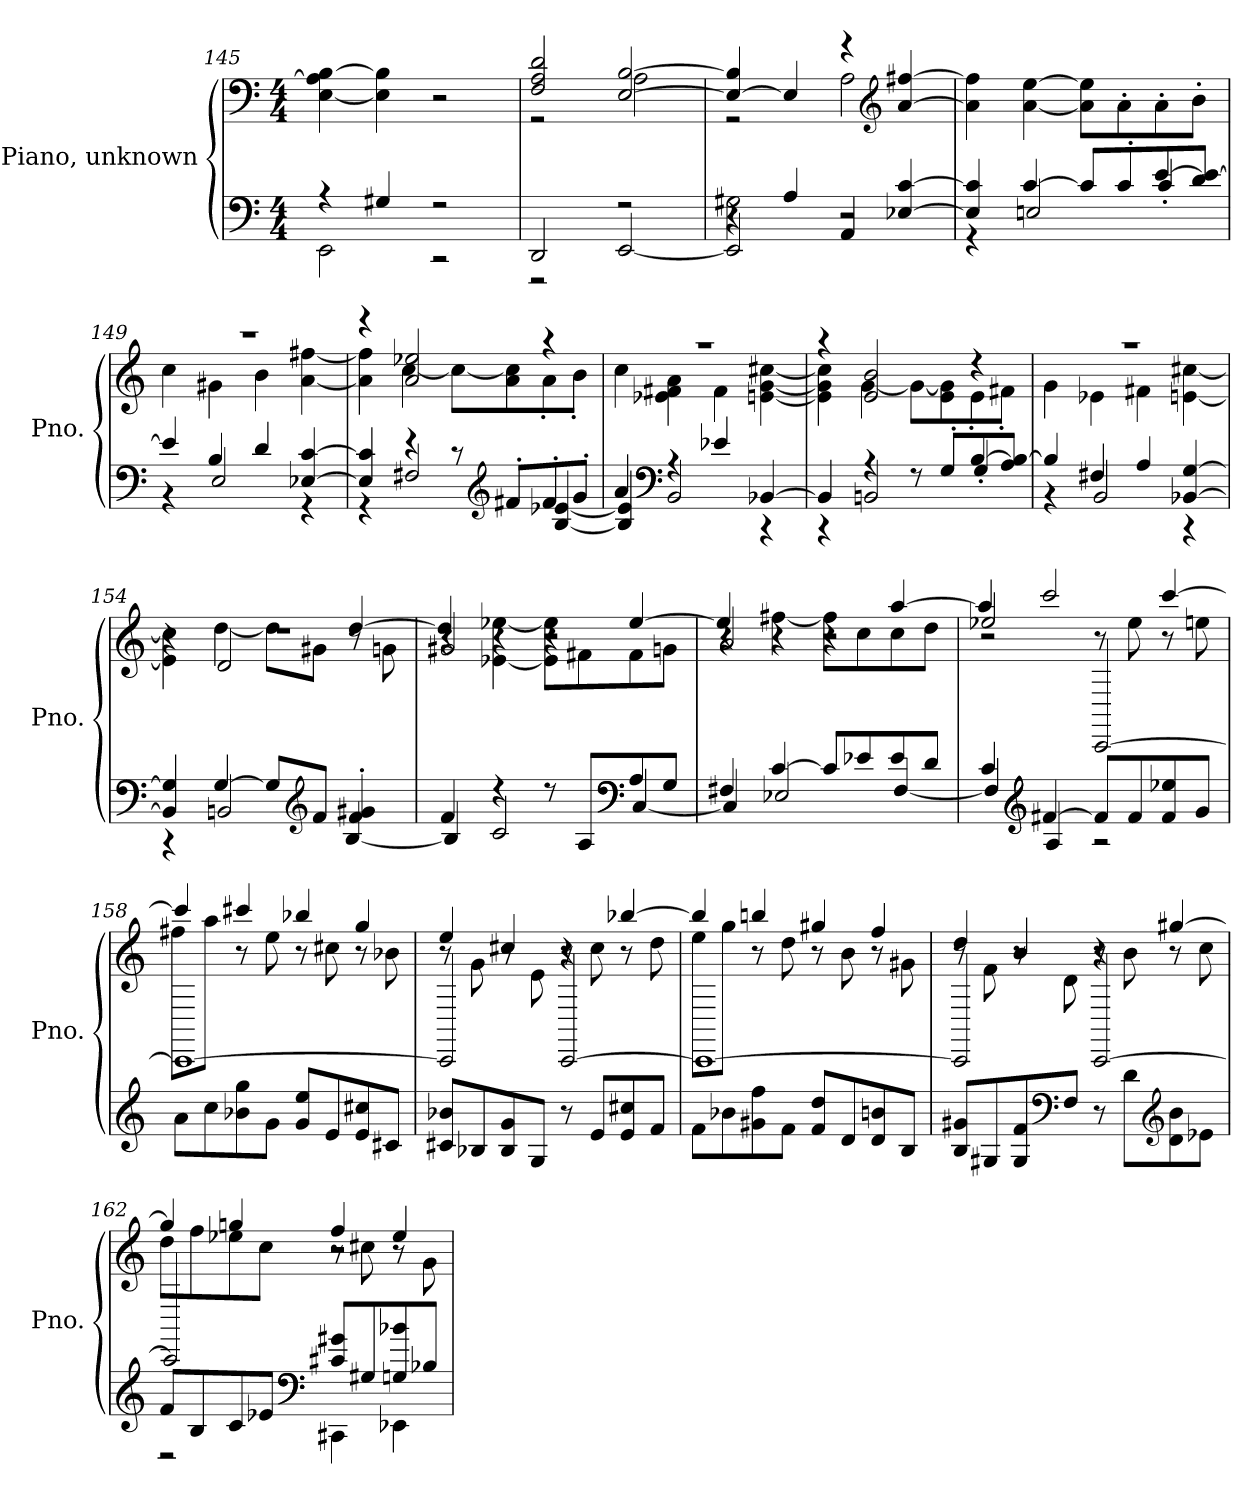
**kern	**kern
*part1	*part1
*staff2	*staff1
*I"Piano, unknown	*
*I'Pno.	*
*clefF4	*clefF4
*k[]	*k[]
*M4/4	*M4/4
=145	=145
*^	*
4r	2EE\	[4E\ 4A\] [4B\
4G#X/	.	4E\] 4B\]
2r	2r	2r
=146	=146	=146
*	*	*^
2DD/	2r	2F/ 2A/ 2d/	2r
2r	[2EE/	[2E/ [2B/	2A\
=147	=147	=147	=147
*	*^	*	*
4r	2G#X\	2EE/]	4E/_ 4B/]	2r
4A/	.	.	4E/]	.
4AA/	2r	2r	4r	2A\
*	*	*	*clefG2	*
[4E-X/ [4c/	.	.	[4a/ [4ff#X/	.
*	*v	*v	*	*
*	*	*v	*v
!!LO:LB:g=z
=148	=148	=148
4E-/] 4c/]	4r	4a\] 4ff#\]
[4c/	2En/	[4a\ [4ee\
8c/L]	.	8a\] 8ee\]L
8c'/	.	8a'\
[8e/	4c'/	8a'\
8d/ 8e/_J	.	8b'\J
=149	=149	=149
*	*	*^
4e/]	4r	1r	4cc\
4B/	2E/	.	4g#X\
4d/	.	.	4b\
[4E-X/ [4c/	4r	.	[4a\ [4ff#X\
=150	=150	=150	=150
4E-/] 4c/]	4r	4r	4a\] 4ff#\]
4r	2F#X/	2a/ 2ee-X/	[4cc\
8r	.	.	8cc\L_
*clefG2	*	*	*
8f#X'/L	.	.	8a\ 8cc\]
8f#'/	[4B/ [4e-X/	4r	8a'\
8g'/J	.	.	8b'\J
=151	=151	=151	=151
4a/	4B/] 4e-/]	1r	4cc\
*clefF4	*	*	*
4r	2BB/	.	4e-X\ 4f#X\ 4a\
4e-X/	.	.	4f#\
[4BB-X/	4r	.	[4en\ [4g\ [4cc#X\
!!LO:LB:g=z	!!
=152	=152	=152	=152
4BB-/]	4r	4r	4e\] 4g\] 4cc#\]
4r	2BBn/	2e/ 2b/	[4g\
8r	.	.	8g\L_
8G'/L	.	.	8e\ 8g\]
[8B/	4G'/	4r	8e'\
8A/ 8B/_J	.	.	8f#X'\J
=153	=153	=153	=153
4B/]	4r	1r	4g\
4F#X/	2BB/	.	4e-X\
4A/	.	.	4f#X\
[4BB-X/ [4G/	4r	.	[4en\ [4cc#X\
=154	=154	=154	=154
*	*	*	*^
4BB-/] 4G/]	4r	1r	4e\] 4cc#\]	4r
[4G/	2BBn/	.	[4dd\	2d/
8G/L]	.	.	8dd\L]	.
*clefG2	*	*	*	*
8f/J	.	.	8g#X\J	.
4f/' 4g#X/'	[4B/	.	8r	[4dd/
.	.	.	8gn\	.
=155	=155	=155	=155	=155
4f/	4B/]	2g#X/	4r	4dd/]
4r	2c/	.	[4e-X\ [4ee-X\	4r
8r	.	2r	8e-\] 8ee-\]L	4r
8A/L	.	.	8f#X\	.
*clefF4	*	*	*	*
8A/	[4C/	.	8f#\	[4ee-/
8G/J	.	.	8gn\J	.
!!LO:PB:g=z	!!	!!
=156	=156	=156	=156	=156
4F#X/	4C/]	2a/	4r	4ee-/]
[4c/	2E-X/	.	[4ff#X\	4r
8c/L]	.	2r	8ff#\L]	4r
8e-X/	.	.	8cc\	.
8e-/	[4F#/	.	8cc\	[4aa/
8d/J	.	.	8dd\J	.
=157	=157	=157	=157	=157
4c/	4F#/]	2ee-X/	2r	4aa/]
*clefG2	*	*	*	*
[4f#X/	4A/	.	.	2ccc/
8f#/L]	2r	[2CC/	8r	.
8f#/	.	.	8ee-\	.
8f#/ 8ee-X/	.	.	8r	[4ccc/
8g/J	.	.	8een\	.
*v	*v	*	*	*
=158	=158	=158	=158
8a\L	1CC_	8ff#X\L	4ccc/]
8cc\	.	8aa\J	.
8b-X\ 8gg\	.	8r	4ccc#X/
8g\J	.	8ee\	.
8g/ 8ee/L	.	8r	4bb-X/
8e/	.	8cc#X\	.
8e/ 8cc#X/	.	8r	4gg/
8c#X/J	.	8b-X\	.
!!LO:LB:g=z	!!	!!
=159	=159	=159	=159
8c#X/ 8b-X/L	2CC/]	8r	4ee/
8B-X/	.	8g\	.
8B-/ 8g/	.	8r	4cc#X/
8G/J	.	8e\	.
8r	4r	8r	[2CC/
8e/L	.	8cc#\	.
8e/ 8cc#X/	[4bb-X/	8r	.
8f/J	.	8dd\	.
=160	=160	=160	=160
8f\L	4bb-/]	8ee\L	1CC_
8b-X\	.	8gg\J	.
8g#X\ 8ff\	4bbn/	8r	.
8f\J	.	8dd\	.
8f/ 8dd/L	4gg#X/	8r	.
8d/	.	8b\	.
8d/ 8bn/	4ff/	8r	.
8B/J	.	8g#X\	.
=161	=161	=161	=161
8B/ 8g#X/L	4dd/	8r	2CC/]
8G#X/	.	8f\	.
8G#/ 8f/	4b/	8r	.
*clefF4	*	*	*
8F/J	.	8d\	.
8r	4r	8r	[2CC/
8d\L	.	8b\	.
*clefG2	*	*	*
8d\ 8b\	[4gg#X/	8r	.
8e-X\J	.	8cc\	.
!!LO:LB:g=z	!!	!!
=162	=162	=162	=162
*^	*	*	*
8f/L	2r	4gg#/]	8dd\L	2CC/]
8B/	.	.	8ff\	.
8c/	.	4ggn/	8ee-X\	.
8e-X/J	.	.	8cc\J	.
*clefF4	*	*	*	*
8c#X/ 8g#X/L	4CC#X\	4ff/	8r	2r
8G#X/	.	.	8cc#X\	.
8Gn/ 8b-X/	4EE-X\	4ee-/	8r	.
8B-X/J	.	.	8g\	.
*v	*v	*	*	*
*	*v	*v	*v
=	=
*-	*-
